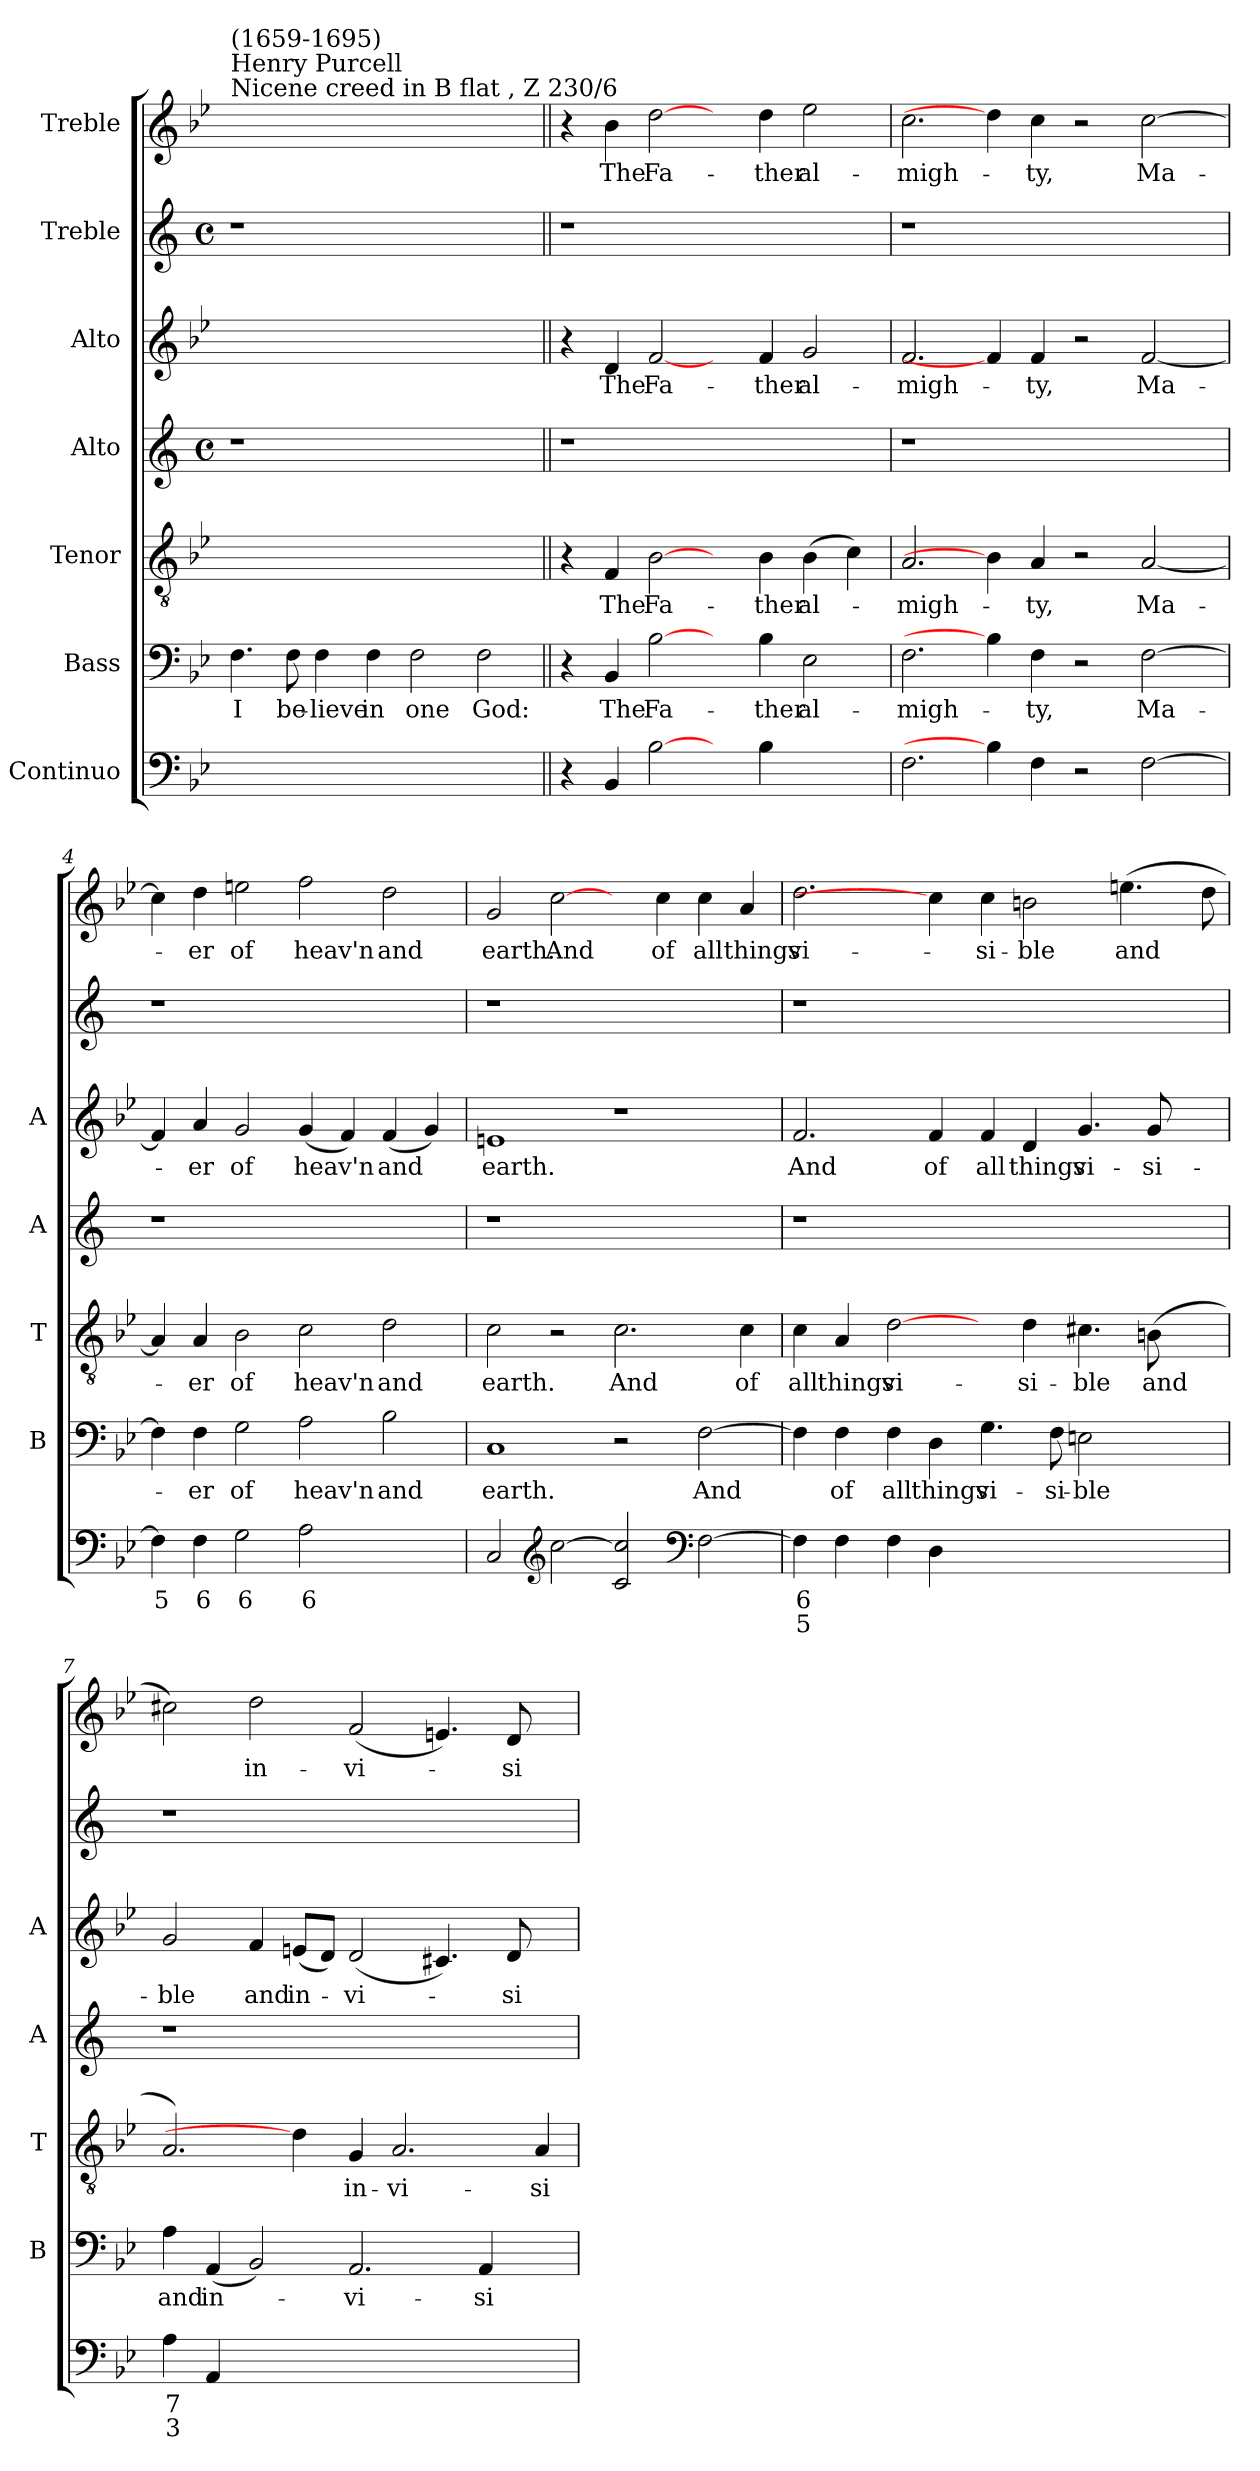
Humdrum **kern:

**kern	**text	**text	**kern	**text	**kern	**text	**kern	**kern	**text	**kern	**kern	**text
*part7	*part7	*part7	*part6	*part6	*part5	*part5	*part4	*part3	*part3	*part2	*part1	*part1
*staff7	*staff7	*staff7	*staff6	*staff6	*staff5	*staff5	*staff4	*staff3	*staff3	*staff2	*staff1	*staff1
*I"Continuo	*	*	*I"Bass	*	*I"Tenor	*	*I"Alto	*I"Alto	*	*I"Treble	*I"Treble	*
*	*	*	*I'B	*	*I'T	*	*I'A	*I'A	*	*	*	*
*clefF4	*	*	*clefF4	*	*clefGv2	*	*clefG2	*clefG2	*	*clefG2	*clefG2	*
*k[b-e-]	*	*	*k[b-e-]	*	*k[b-e-]	*	*k[]	*k[b-e-]	*	*k[]	*k[b-e-]	*
*B-:	*	*	*B-:	*	*B-:	*	*	*B-:	*	*	*B-:	*
*	*	*	*	*	*	*	*M4/4	*	*	*M4/4	*	*
*	*	*	*	*	*	*	*met(c)	*	*	*met(c)	*	*
*MM160	*	*	*MM160	*	*MM160	*	*MM160	*MM160	*	*MM160	*MM160	*
=1	=1	=1	=1	=1	=1	=1	=1	=1	=1	=1	=1	=1
!	!	!	!	!	!	!	!	!	!	!	!LO:TX:a:t=Nicene creed in B flat , Z 230/6	!
!	!	!	!	!	!	!	!	!	!	!	!LO:TX:a:t=Henry Purcell	!
!	!	!	!	!	!	!	!	!	!	!	!LO:TX:a:t=(1659-1695)	!
!	!	!	!	!LO:LY:b	!	!	!	!	!	!	!	!
1ryy	.	.	4.F\	I	1ryy	.	1r	1ryy	.	1r	1ryy	.
!	!	!	!	!LO:LY:b	!	!	!	!	!	!	!	!
.	.	.	8F\	be-	.	.	.	.	.	.	.	.
!	!	!	!	!LO:LY:b	!	!	!	!	!	!	!	!
.	.	.	4F\	-lieve	.	.	.	.	.	.	.	.
!	!	!	!	!LO:LY:b	!	!	!	!	!	!	!	!
.	.	.	4F\	in	.	.	.	.	.	.	.	.
!	!	!	!	!LO:LY:b	!	!	!	!	!	!	!	!
1ryy	.	.	2F\	one	1ryy	.	1ryy	1ryy	.	1ryy	1ryy	.
!	!	!	!	!LO:LY:b	!	!	!	!	!	!	!	!
.	.	.	2F\	God:	.	.	.	.	.	.	.	.
=2||	=2||	=2||	=2||	=2||	=2||	=2||	=2||	=2||	=2||	=2||	=2||	=2||
*	*	*	*	*	*	*	*	*	*	*	*MM160	*
4r	.	.	4r	.	4r	.	1r	4r	.	1r	4r	.
!	!	!	!	!LO:LY:b	!	!LO:LY:b	!	!	!LO:LY:b	!	!	!LO:LY:b
4BB-/	.	.	4BB-/	The	4F/	The	.	4d/	The	.	4b-\	The
!	!	!	!	!LO:LY:b	!	!LO:LY:b	!	!	!LO:LY:b	!	!	!LO:LY:b
[2B-\	.	.	[2B-\	Fa-	[2B-\	Fa-	.	[2f/	Fa-	.	[2dd\	Fa-
4ryy	.	.	4ryy	.	4ryy	.	1ryy	4ryy	.	1ryy	4ryy	.
!	!	!	!	!LO:LY:b	!	!LO:LY:b	!	!	!LO:LY:b	!	!	!LO:LY:b
4B-\	.	.	4B-\	-ther	4B-\	-ther	.	4f/	-ther	.	4dd\	-ther
!	!LO:LY:b	!	!	!LO:LY:b	!	!LO:LY:b	!	!	!LO:LY:b	!	!	!LO:LY:b
[4E-\yy	5	.	2E-\	al-	(>4B-\	al-	.	2g/	al-	.	2ee-\	al-
!	!LO:LY:b	!	!	!	!	!	!	!	!	!	!	!
4E-\yy]	6	.	.	.	4c\)	.	.	.	.	.	.	.
=3	=3	=3	=3	=3	=3	=3	=3	=3	=3	=3	=3	=3
!	!	!	!	!LO:LY:b	!	!LO:LY:b	!	!	!LO:LY:b	!	!	!LO:LY:b
2.F\	.	.	2.F\	-migh-	2.A/	migh-	1r	2.f/	-migh-	1r	2.cc\	-migh-
4B-\]	.	.	4B-\]	.	4B-\]	.	.	4f/]	.	.	4dd\]	.
!	!	!	!	!LO:LY:b	!	!LO:LY:b	!	!	!LO:LY:b	!	!	!LO:LY:b
4F\	.	.	4F\	-ty,	4A/	-ty,	1ryy	4f/	-ty,	1ryy	4cc\	-ty,
2r	.	.	2r	.	2r	.	.	2r	.	.	2r	.
!	!	!	!	!LO:LY:b	!	!LO:LY:b	!	!	!LO:LY:b	!	!	!LO:LY:b
[2F\	.	.	[2F\	Ma-	[2A/	Ma-	.	[2f/	Ma-	.	[2cc\	Ma-
.	.	.	.	.	.	.	4ryy	.	.	4ryy	.	.
=4	=4	=4	=4	=4	=4	=4	=4	=4	=4	=4	=4	=4
!	!LO:LY:b	!	!	!	!	!	!	!	!	!	!	!
4F\]	5	.	4F\]	.	4A/]	.	1r	4f/]	.	1r	4cc\]	.
!	!LO:LY:b	!	!	!LO:LY:b	!	!LO:LY:b	!	!	!LO:LY:b	!	!	!LO:LY:b
4F\	6	.	4F\	er	4A/	er	.	4a/	er	.	4dd\	er
!	!LO:LY:b	!	!	!LO:LY:b	!	!LO:LY:b	!	!	!LO:LY:b	!	!	!LO:LY:b
2G\	6	.	2G\	of	2B-\	of	.	2g/	of	.	2een\	of
!	!LO:LY:b	!	!	!LO:LY:b	!	!LO:LY:b	!	!	!LO:LY:b	!	!	!LO:LY:b
2A\	6	.	2A\	heav'n	2c\	heav'n	1ryy	(<4g/	heav'n	1ryy	2ff\	heav'n
.	.	.	.	.	.	.	.	4f/)	.	.	.	.
!	!LO:LY:b	!	!	!LO:LY:b	!	!LO:LY:b	!	!	!LO:LY:b	!	!	!LO:LY:b
[4B-\yy	5	.	2B-\	and	2d\	and	.	(<4f/	and	.	2dd\	and
!	!LO:LY:b	!	!	!	!	!	!	!	!	!	!	!
4B-\yy]	6	.	.	.	.	.	.	4g/)	.	.	.	.
!!LO:PB:g=z
=5	=5	=5	=5	=5	=5	=5	=5	=5	=5	=5	=5	=5
!	!	!	!	!LO:LY:b	!	!LO:LY:b	!	!	!LO:LY:b	!	!	!LO:LY:b
2C/	.	.	1C	earth.	2c\	earth.	1r	1en	earth.	1r	2g/	earth.
*clefG2	*	*	*	*	*	*	*	*	*	*	*	*
!	!	!	!	!	!	!	!	!	!	!	!	!LO:LY:b
[2cc\	.	.	.	.	2r	.	.	.	.	.	[2cc\	And
!	!	!	!	!	!	!LO:LY:b	!	!	!	!	!	!
2c/ 2cc/]	.	.	2r	.	2.c\	And	1ryy	1r	.	1ryy	4ryy	.
!	!	!	!	!	!	!	!	!	!	!	!	!LO:LY:b
.	.	.	.	.	.	.	.	.	.	.	4cc\	of
*clefF4	*	*	*	*	*	*	*	*	*	*	*	*
!	!	!	!	!LO:LY:b	!	!	!	!	!	!	!	!LO:LY:b
[2F\	.	.	[2F\	And	.	.	.	.	.	.	4cc\	all
!	!	!	!	!	!	!LO:LY:b	!	!	!	!	!	!LO:LY:b
.	.	.	.	.	4c\	of	.	.	.	.	4a/	things
=6	=6	=6	=6	=6	=6	=6	=6	=6	=6	=6	=6	=6
!	!LO:LY:b	!LO:LY:b	!	!	!	!LO:LY:b	!	!	!LO:LY:b	!	!	!LO:LY:b
4F\]	6	5	4F\]	.	4c\	all	1r	2.f/	And	1r	2.dd\	vi-
!	!	!	!	!LO:LY:b	!	!LO:LY:b	!	!	!	!	!	!
4F\	.	.	4F\	of	4A/	things	.	.	.	.	.	.
!	!	!	!	!LO:LY:b	!	!LO:LY:b	!	!	!	!	!	!
4F\	.	.	4F\	all	[2d\	vi-	.	.	.	.	.	.
!	!	!	!	!LO:LY:b	!	!	!	!	!LO:LY:b	!	!	!
4D\	.	.	4D\	things	.	.	.	4f/	of	.	4cc\]	.
!	!LO:LY:b	!LO:LY:b	!	!LO:LY:b	!	!	!	!	!LO:LY:b	!	!	!LO:LY:b
[4G\yy	7	3	4.G\	vi-	4ryy	.	1ryy	4f/	all	1ryy	4cc\	-si-
!	!LO:LY:b	!	!	!	!	!LO:LY:b	!	!	!LO:LY:b	!	!	!LO:LY:b
8G\Lyy]	5	.	.	.	4d\	-si-	.	4d/	things	.	2bn\	-ble
!	!	!	!	!LO:LY:b	!	!	!	!	!	!	!	!
8F\J	.	.	8F\	-si-	.	.	.	.	.	.	.	.
!	!LO:LY:b	!	!	!LO:LY:b	!	!LO:LY:b	!	!	!LO:LY:b	!	!	!
[4En\yy	6	.	2En\	-ble	4.c#X\	-ble	.	4.g/	vi-	.	.	.
!	!LO:LY:b	!	!	!	!	!	!	!	!	!	!	!LO:LY:b
4E\yy]	5	.	.	.	.	.	.	.	.	.	(>4.een\	and
!	!	!	!	!	!	!LO:LY:b	!	!	!LO:LY:b	!	!	!
.	.	.	.	.	(<8Bn\	and	.	8g/	-si-	.	.	.
4ryy	.	.	4ryy	.	4ryy	.	4ryy	4ryy	.	4ryy	.	.
.	.	.	.	.	.	.	.	.	.	.	8dd\	.
=7	=7	=7	=7	=7	=7	=7	=7	=7	=7	=7	=7	=7
!	!LO:LY:b	!LO:LY:b	!	!LO:LY:b	!	!	!	!	!LO:LY:b	!	!	!
4A\	7	3	4A\	and	2.A/)	.	1r	2g/	-ble	1r	2cc#X\)	.
!	!	!	!	!LO:LY:b	!	!	!	!	!	!	!	!
4AA/	.	.	(<4AA/	in-	.	.	.	.	.	.	.	.
!	!LO:LY:b	!	!	!	!	!	!	!	!LO:LY:b	!	!	!LO:LY:b
[4BB-/yy	7	.	2BB-/)	.	.	.	.	4f/	and	.	2dd\	in-
!	!LO:LY:b	!	!	!	!	!	!	!	!LO:LY:b	!	!	!
4BB-/yy]	6	.	.	.	4d\]	.	.	(<8en/L	in-	.	.	.
.	.	.	.	.	.	.	.	8d/J)	.	.	.	.
!	!LO:LY:b	!LO:LY:b	!	!LO:LY:b	!	!LO:LY:b	!	!	!LO:LY:b	!	!	!LO:LY:b
[2AA/yy	6	4	2.AA/	vi-	4G/	in-	1ryy	(<2d/	vi-	1ryy	(<2f/	-vi-
!	!	!	!	!	!	!LO:LY:b	!	!	!	!	!	!
.	.	.	.	.	2.A/	-vi-	.	.	.	.	.	.
!	!LO:LY:b	!LO:LY:b	!	!	!	!	!	!	!	!	!	!
2AA/yy]	5	3	.	.	.	.	.	4.c#X/)	.	.	4.en/)	.
!	!	!	!	!LO:LY:b	!	!	!	!	!	!	!	!
.	.	.	4AA/	-si-	.	.	.	.	.	.	.	.
!	!	!	!	!	!	!	!	!	!LO:LY:b	!	!	!LO:LY:b
.	.	.	.	.	.	.	.	8d/	si-	.	8d/	si-
!	!	!	!	!	!	!LO:LY:b	!	!	!	!	!	!
4ryy	.	.	4ryy	.	4A/	-si-	4ryy	4ryy	.	4ryy	4ryy	.
=	=	=	=	=	=	=	=	=	=	=	=	=
*-	*-	*-	*-	*-	*-	*-	*-	*-	*-	*-	*-	*-
